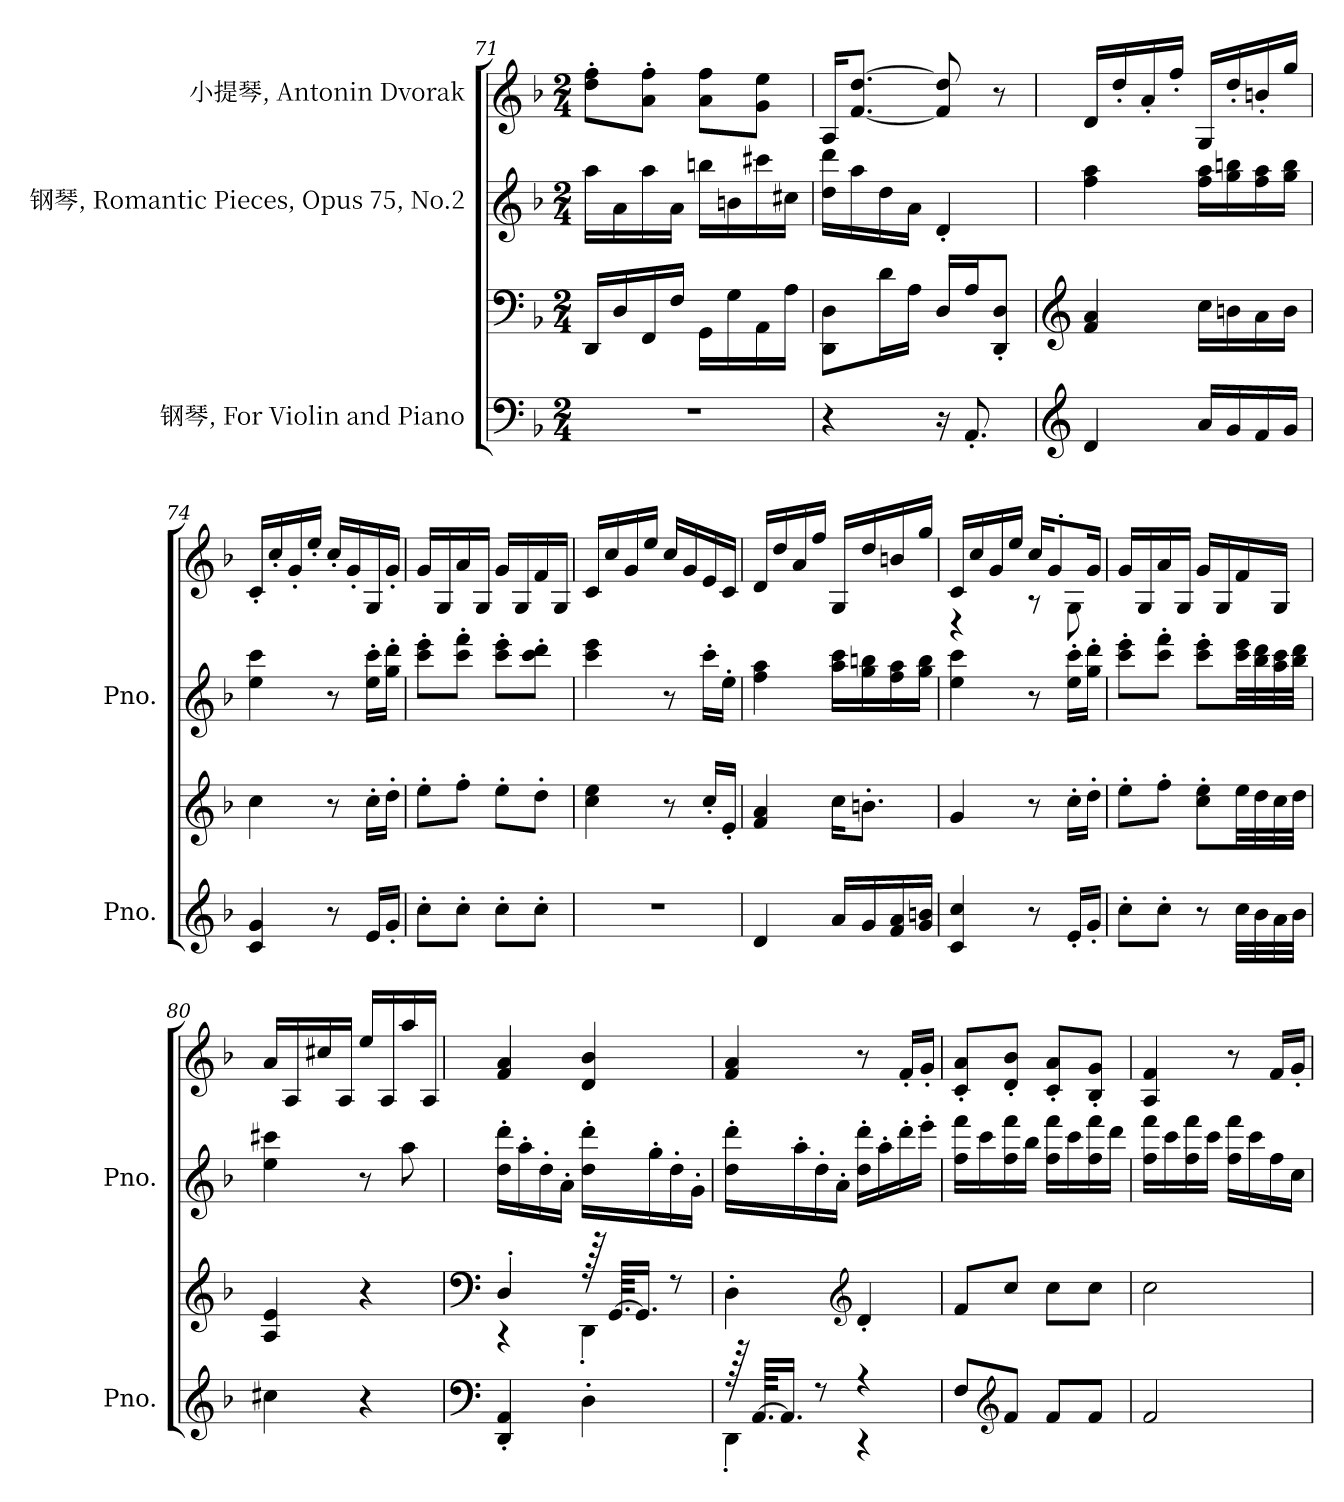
**kern	**kern	**kern	**kern
*part3	*part3	*part2	*part1
*staff4	*staff3	*staff2	*staff1
*I"钢琴, For Violin and Piano	*	*I"钢琴, Romantic Pieces, Opus 75, No.2	*I"小提琴, Antonin Dvorak
*I'Pno.	*	*I'Pno.	*
*clefF4	*clefF4	*clefG2	*clefG2
*k[b-]	*k[b-]	*k[b-]	*k[b-]
*M2/4	*M2/4	*M2/4	*M2/4
=71	=71	=71	=71
2r	16DD/LL	16aa\LL	8dd\' 8ff\'L
.	16D/	16a\	.
.	16FF/	16aa\	8a\' 8ff\'J
.	16F/JJ	16a\JJ	.
.	16GG\LL	16bbn\LL	8a\ 8ff\L
.	16G\	16bn\	.
.	16AA\	16ccc#X\	8g\ 8ee\J
.	16A\JJ	16cc#X\JJ	.
!!LO:LB:g=z
=72	=72	=72	=72
4r	8DD\ 8D\L	16dd\ 16ddd\LL	16A/KL
.	.	16aa\	[8.f/ [8.dd/J
.	16d\L	16dd\	.
.	16A\JJ	16a\JJ	.
16r	16D/LL	4d'/	8f/] 8dd/]
8.AA'/	16A/J	.	.
.	8DD/' 8D/'J	.	8r
=73	=73	=73	=73
*clefG2	*clefG2	*	*
*	*	*	*MM87
4d/	4f/ 4a/	4ff\ 4aa\	16d/LL
.	.	.	16dd'/
.	.	.	16a'/
.	.	.	16ff'/JJ
16a/LL	16cc\LL	16ff\ 16aa\LL	16G/LL
16g/	16bn\	16gg\ 16bbn\	16dd'/
16f/	16a\	16ff\ 16aa\	16bn'/
16g/JJ	16b\JJ	16gg\ 16bb\JJ	16gg/JJ
=74	=74	=74	=74
4c/ 4g/	4cc\	4ee\ 4ccc\	16c'/LL
.	.	.	16cc'/
.	.	.	16g'/
.	.	.	16ee'/JJ
8r	8r	8r	16cc'/LL
.	.	.	16g'/
16e/LL	16cc'\LL	16ee\' 16ccc\'LL	16G/
16g'/JJ	16dd'\JJ	16gg\' 16ddd\'JJ	16g'/JJ
=75	=75	=75	=75
8cc'\L	8ee'\L	8ccc\' 8eee\'L	16g/LL
.	.	.	16G/
8cc'\J	8ff'\J	8ccc\' 8fff\'J	16a/
.	.	.	16G/JJ
8cc'\L	8ee'\L	8ccc\' 8eee\'L	16g/LL
.	.	.	16G/
8cc'\J	8dd'\J	8ccc\' 8ddd\'J	16f/
.	.	.	16G/JJ
!!LO:LB:g=z
=76	=76	=76	=76
2r	4cc\ 4ee\	4ccc\ 4eee\	16c/LL
.	.	.	16cc/
.	.	.	16g/
.	.	.	16ee/JJ
.	8r	8r	16cc/LL
.	.	.	16g/
.	16cc'/LL	16ccc'\LL	16e/
.	16e'/JJ	16ee'\JJ	16c/JJ
=77	=77	=77	=77
4d/	4f/ 4a/	4ff\ 4aa\	16d/LL
.	.	.	16dd/
.	.	.	16a/
.	.	.	16ff/JJ
16a/LL	16cc\KL	16aa\ 16ccc\LL	16G/LL
16g/	8.bn'\J	16gg\ 16bbn\	16dd/
16f/ 16a/	.	16ff\ 16aa\	16bn/
16g/ 16bn/JJ	.	16gg\ 16bb\JJ	16gg/JJ
=78	=78	=78	=78
*	*	*	*^
4c/ 4cc/	4g/	4ee\ 4ccc\	16c/LL	4r
.	.	.	16cc/	.
.	.	.	16g/	.
.	.	.	16ee/JJ	.
8r	8r	8r	16cc/KL	8r
.	.	.	8g'/	.
16e'/LL	16cc'\LL	16ee\' 16ccc\'LL	.	8G\
16g'/JJ	16dd'\JJ	16gg\' 16ddd\'JJ	16g/Jk	.
*	*	*	*v	*v
=79	=79	=79	=79
8cc'\L	8ee'\L	8ccc\' 8eee\'L	16g/LL
.	.	.	16G/
8cc'\J	8ff'\J	8ccc\' 8fff\'J	16a/
.	.	.	16G/JJ
8r	8cc\' 8ee\'L	8ccc\' 8eee\'L	16g/LL
.	.	.	16G/
32cc\LLL	32ee\LL	32ccc\ 32eee\LL	16f/
32b-\	32dd\	32bb-\ 32ddd\	.
32a\	32cc\	32aa\ 32ccc\	16G/JJ
32b-\JJJ	32dd\JJJ	32bb-\ 32ddd\JJJ	.
!!LO:PB:g=z
=80	=80	=80	=80
4cc#X\	4A/ 4e/	4ee\ 4ccc#X\	16a/LL
.	.	.	16A/
.	.	.	16cc#X/
.	.	.	16A/JJ
4r	4r	8r	16ee/LL
.	.	.	16A/
.	.	8aa\	16aa/
.	.	.	16A/JJ
=81	=81	=81	=81
*clefF4	*clefF4	*	*
*	*^	*	*
4DD/' 4AA/'	4D'/	4r	16dd\' 16ddd\'LL	4f/ 4a/
.	.	.	16aa'\	.
.	.	.	16dd'\	.
.	.	.	16a'\JJ	.
4D'\	128r	4DD'\	16dd\' 16ddd\'LL	4d/ 4b-/
.	[64.GG/KKLL	.	.	.
.	16.GG/JJ]	.	.	.
.	.	.	16gg'\	.
.	8r	.	16dd'\	.
.	.	.	16g'\JJ	.
*	*v	*v	*	*
=82	=82	=82	=82
*^	*	*	*
128r	4DD'\	4D'\	16dd\' 16ddd\'LL	4f/ 4a/
[64.AA/KKLL	.	.	.	.
16.AA/JJ]	.	.	.	.
.	.	.	16aa'\	.
8r	.	.	16dd'\	.
.	.	.	16a'\JJ	.
*	*	*clefG2	*	*
4r	4r	4d'/	16dd\' 16ddd\'LL	8r
.	.	.	16aa'\	.
.	.	.	16ddd'\	16f'/LL
.	.	.	16eee'\JJ	16g'/JJ
*v	*v	*	*	*
!!LO:LB:g=z
=83	=83	=83	=83
8F/L	8f/L	16ff\ 16fff\LL	8c/' 8a/'L
.	.	16ccc\	.
*clefG2	*	*	*
8f/J	8cc/J	16ff\ 16fff\	8d/' 8b-/'J
.	.	16bb-\JJ	.
8f/L	8cc\L	16ff\ 16fff\LL	8c/' 8a/'L
.	.	16ccc\	.
8f/J	8cc\J	16ff\ 16fff\	8B-/' 8g/'J
.	.	16ddd\JJ	.
=84	=84	=84	=84
2f/	2cc\	16ff\ 16fff\LL	4A/ 4f/
.	.	16ccc\	.
.	.	16ff\ 16fff\	.
.	.	16ccc\JJ	.
.	.	16ff\ 16fff\LL	8r
.	.	16ccc\	.
.	.	16ff\	16f/LL
.	.	16cc\JJ	16g'/JJ
=	=	=	=
*-	*-	*-	*-
